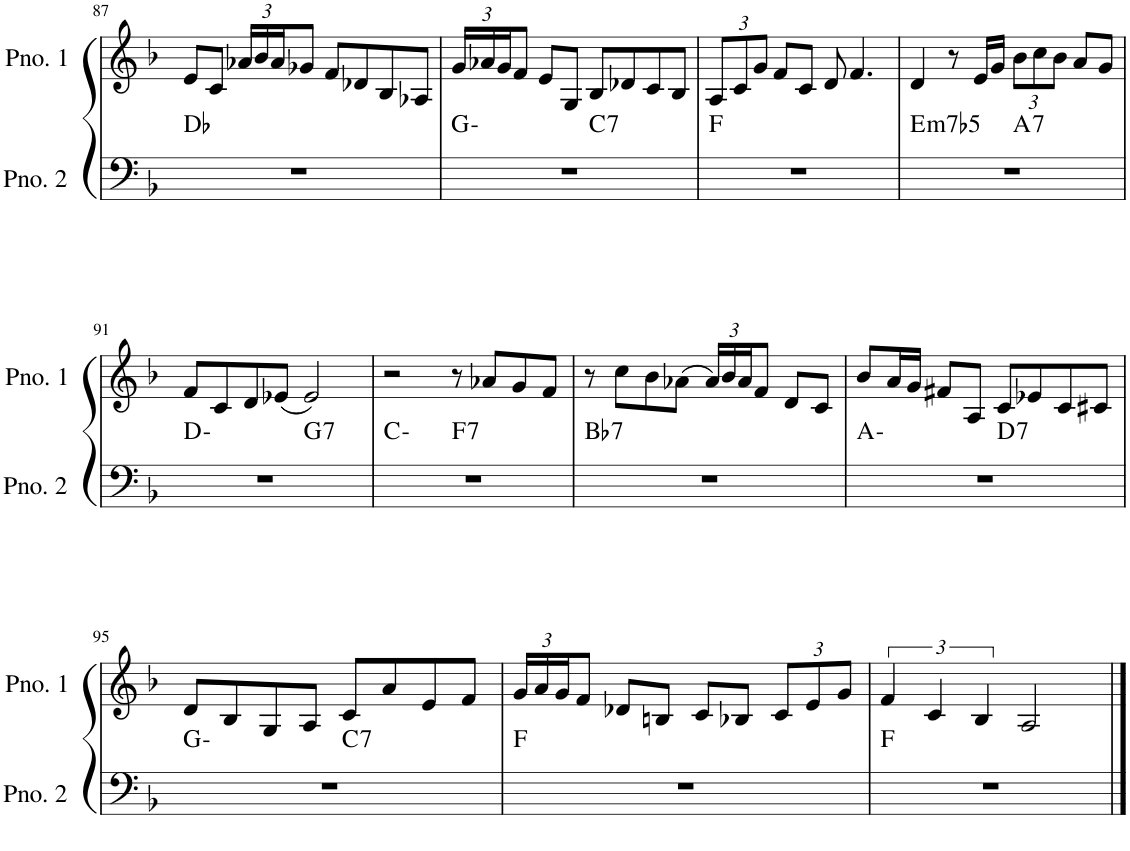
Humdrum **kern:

**kern	**harte	**kern
*part2	*part2	*part1
*staff2	*	*staff1
*I"ピアノ 2	*	*I"ピアノ 1
!!LO:PB:g=z
*clefF4	*	*clefG2
*k[b-]	*	*k[b-]
*M4/4	*	*M4/4
=87	=87	=87
1r	Db:maj	8e/L
.	.	8c/J
*	*	*Xbrackettup
.	.	24a-X/LL
.	.	24b-/
.	.	24a-/J
.	.	8g-X/J
.	.	8f/L
.	.	8d-X/
.	.	8B-/
.	.	8A-X/J
=88	=88	=88
*^	*	*
1r	2ryy	G:min	24g/LL
.	.	.	24a-X/
.	.	.	24g/J
.	.	.	8f/J
.	.	.	8e/L
.	.	.	8G/J
!	!	!LO:H:kt=7	!
.	2ryy	C:7	8B-/L
.	.	.	8d-X/
.	.	.	8c/
.	.	.	8B-/J
*v	*v	*	*
=89	=89	=89
1r	F:maj	12A/L
.	.	12c/
.	.	12g/J
.	.	8f/L
.	.	8c/J
.	.	8d/
.	.	4.f/
=90	=90	=90
!	!LO:H:kt=m7b5	!
*^	*	*
1r	2ryy	E:hdim7	4d/
.	.	.	8r
.	.	.	16e/LL
.	.	.	16g/JJ
!	!	!LO:H:kt=7	!
.	2ryy	A:7	12b-\L
.	.	.	12cc\
.	.	.	12b-\J
.	.	.	8a/L
.	.	.	8g/J
!!LO:LB:g=z
=91	=91	=91	=91
1r	2ryy	D:min	8f/L
.	.	.	8c/
.	.	.	8d/
.	.	.	(8e-X/J
!	!	!LO:H:kt=7	!
.	2ryy	G:7	2e-/)
=92	=92	=92	=92
1r	2ryy	C:min	2r
!	!	!LO:H:kt=7	!
.	2ryy	F:7	8r
.	.	.	8a-X/L
.	.	.	8g/
.	.	.	8f/J
=93	=93	=93	=93
!	!	!LO:H:kt=7	!
*v	*v	*	*
1r	Bb:7	8r
.	.	8cc\L
.	.	8b-\
.	.	(8a-X\J
.	.	24a-/LL)
.	.	24b-/
.	.	24a-/J
.	.	8f/J
.	.	8d/L
.	.	8c/J
=94	=94	=94
*^	*	*
1r	2ryy	A:min	8b-/L
.	.	.	16a/L
.	.	.	16g/JJ
.	.	.	8f#X/L
.	.	.	8A/J
!	!	!LO:H:kt=7	!
.	2ryy	D:7	8c/L
.	.	.	8e-X/
.	.	.	8c/
.	.	.	8c#X/J
!!LO:LB:g=z
=95	=95	=95	=95
1r	2ryy	G:min	8d/L
.	.	.	8B-/
.	.	.	8G/
.	.	.	8A/J
!	!	!LO:H:kt=7	!
.	2ryy	C:7	8c/L
.	.	.	8a/
.	.	.	8e/
.	.	.	8f/J
*v	*v	*	*
=96	=96	=96
1r	F:maj	24g/LL
.	.	24a/
.	.	24g/J
.	.	8f/J
.	.	8d-X/L
.	.	8Bn/J
.	.	8c/L
.	.	8B-X/J
.	.	12c/L
.	.	12e/
.	.	12g/J
=97	=97	=97
*	*	*brackettup
1r	F:maj	6f/
.	.	6c/
.	.	6B-/
.	.	2A/
==	==	==
*-	*-	*-
